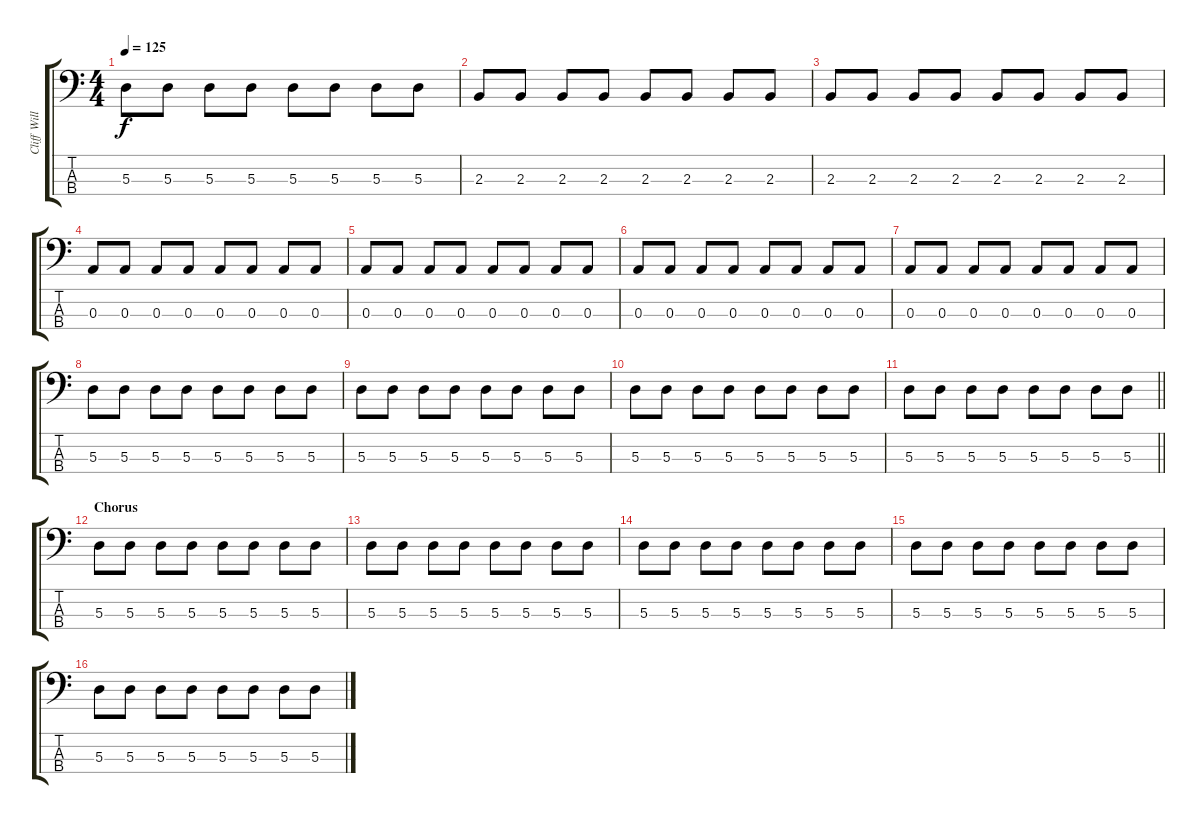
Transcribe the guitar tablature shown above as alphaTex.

\track ("Cliff Williams" "Cliff Will") {instrument electricbassfinger}
\staff {score tabs}
\tuning (G2 D2 A1 E1) {hide}
\ts (4 4)
\tempo 125
\clef f4
\ks c
5.3.8{dy f} 5.3.8 5.3.8 5.3.8 5.3.8 5.3.8 5.3.8 5.3.8 |
2.3.8 2.3.8 2.3.8 2.3.8 2.3.8 2.3.8 2.3.8 2.3.8 |
2.3.8 2.3.8 2.3.8 2.3.8 2.3.8 2.3.8 2.3.8 2.3.8 |
0.3.8 0.3.8 0.3.8 0.3.8 0.3.8 0.3.8 0.3.8 0.3.8 |
0.3.8 0.3.8 0.3.8 0.3.8 0.3.8 0.3.8 0.3.8 0.3.8 |
0.3.8 0.3.8 0.3.8 0.3.8 0.3.8 0.3.8 0.3.8 0.3.8 |
0.3.8 0.3.8 0.3.8 0.3.8 0.3.8 0.3.8 0.3.8 0.3.8 |
5.3.8 5.3.8 5.3.8 5.3.8 5.3.8 5.3.8 5.3.8 5.3.8 |
5.3.8 5.3.8 5.3.8 5.3.8 5.3.8 5.3.8 5.3.8 5.3.8 |
5.3.8 5.3.8 5.3.8 5.3.8 5.3.8 5.3.8 5.3.8 5.3.8 |
\barLineRight lightlight
5.3.8 5.3.8 5.3.8 5.3.8 5.3.8 5.3.8 5.3.8 5.3.8 |
\section ("" "Chorus")
5.3.8 5.3.8 5.3.8 5.3.8 5.3.8 5.3.8 5.3.8 5.3.8 |
5.3.8 5.3.8 5.3.8 5.3.8 5.3.8 5.3.8 5.3.8 5.3.8 |
5.3.8 5.3.8 5.3.8 5.3.8 5.3.8 5.3.8 5.3.8 5.3.8 |
5.3.8 5.3.8 5.3.8 5.3.8 5.3.8 5.3.8 5.3.8 5.3.8 |
5.3.8 5.3.8 5.3.8 5.3.8 5.3.8 5.3.8 5.3.8 5.3.8
